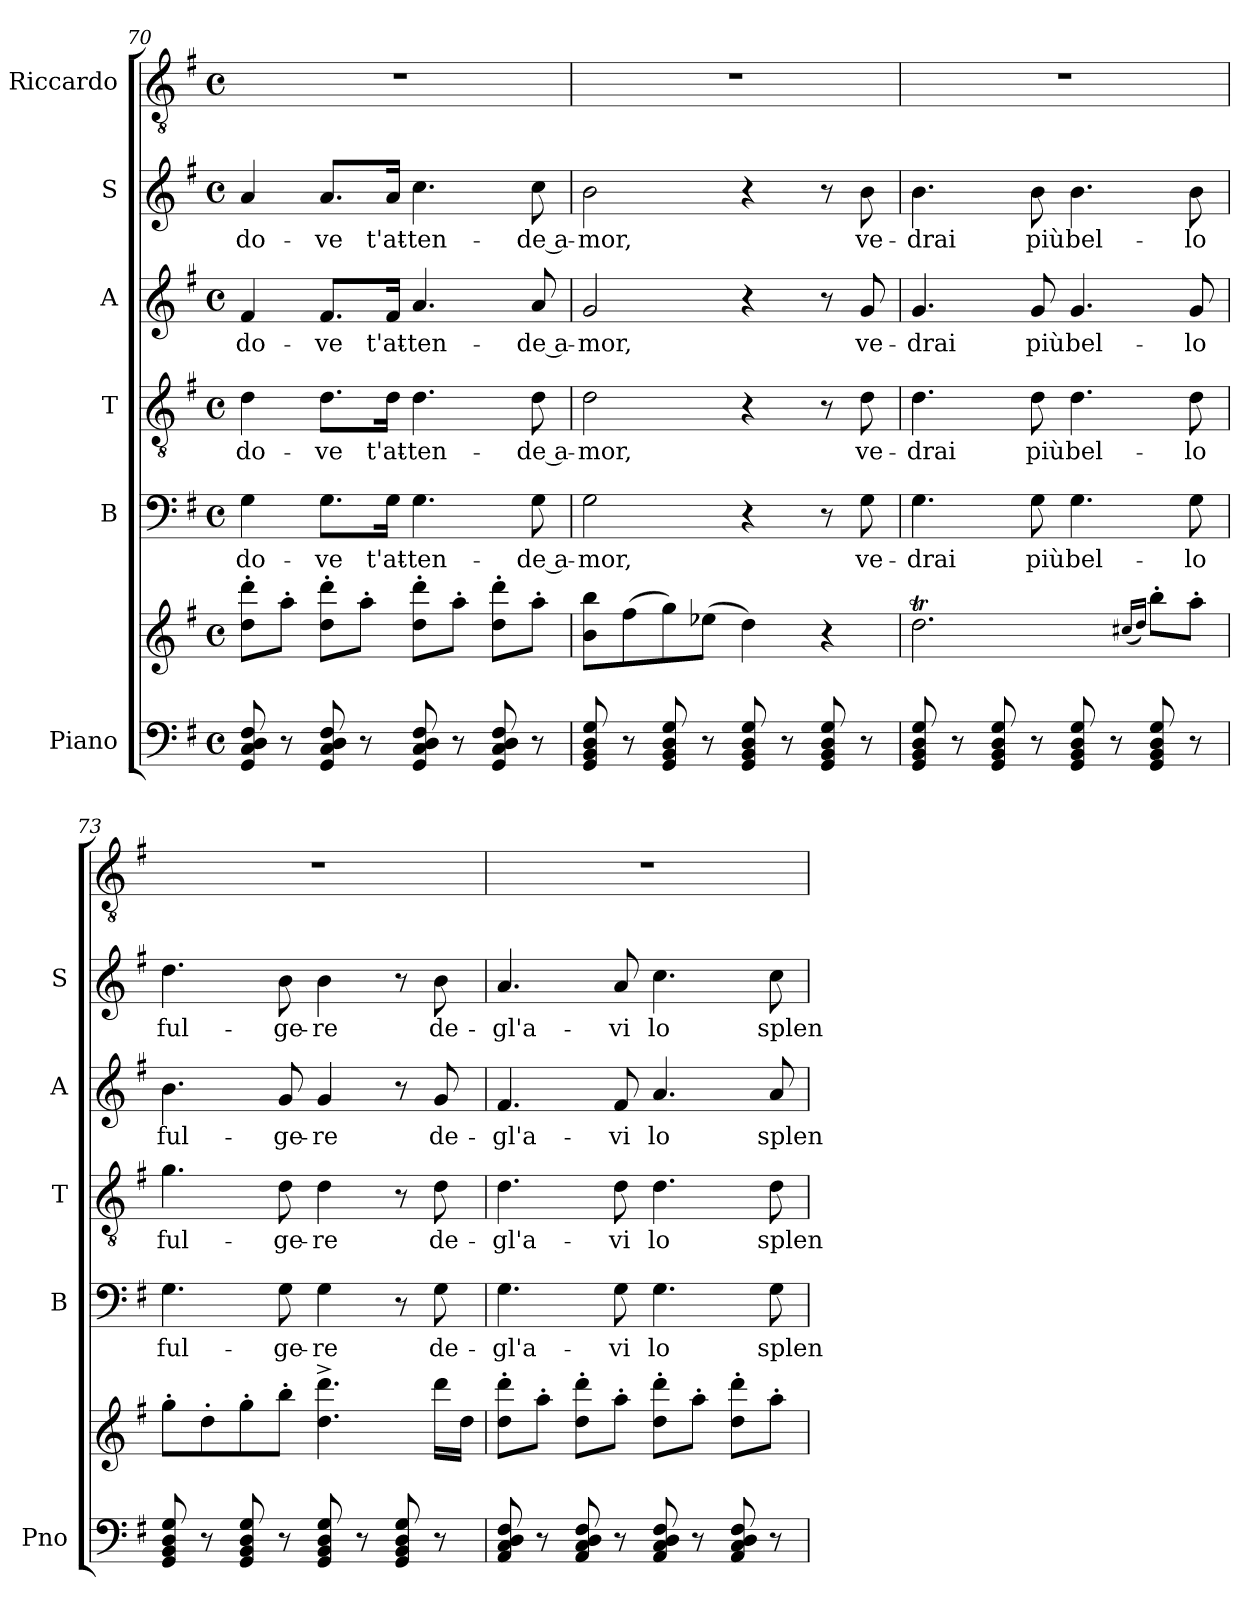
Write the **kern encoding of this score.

**kern	**kern	**kern	**text	**kern	**text	**kern	**text	**kern	**text	**kern
*part6	*part6	*part5	*part5	*part4	*part4	*part3	*part3	*part2	*part2	*part1
*staff7	*staff6	*staff5	*staff5	*staff4	*staff4	*staff3	*staff3	*staff2	*staff2	*staff1
*I"Piano	*	*I"B	*	*I"T	*	*I"A	*	*I"S	*	*I"Riccardo
*I'Pno	*	*I'B	*	*I'T	*	*I'A	*	*I'S	*	*
*clefF4	*clefG2	*clefF4	*	*clefGv2	*	*clefG2	*	*clefG2	*	*clefGv2
*k[f#]	*k[f#]	*k[f#]	*	*k[f#]	*	*k[f#]	*	*k[f#]	*	*k[f#]
*M4/4	*M4/4	*M4/4	*	*M4/4	*	*M4/4	*	*M4/4	*	*M4/4
*met(c)	*met(c)	*met(c)	*	*met(c)	*	*met(c)	*	*met(c)	*	*met(c)
=70	=70	=70	=70	=70	=70	=70	=70	=70	=70	=70
8GG/ 8C/ 8D/ 8F#/	8dd\' 8ddd\'L	4G\	do-	4d\	do-	4f#/	do-	4a/	do-	1r
8r	8aa'\J	.	.	.	.	.	.	.	.	.
8GG/ 8C/ 8D/ 8F#/	8dd\' 8ddd\'L	8.G\L	-ve	8.d\L	-ve	8.f#/L	-ve	8.a/L	-ve	.
8r	8aa'\J	.	.	.	.	.	.	.	.	.
.	.	16G\Jk	t'at-	16d\Jk	t'at-	16f#/Jk	t'at-	16a/Jk	t'at-	.
8GG/ 8C/ 8D/ 8F#/	8dd\' 8ddd\'L	4.G\	-ten-	4.d\	-ten-	4.a/	-ten-	4.cc\	-ten-	.
8r	8aa'\J	.	.	.	.	.	.	.	.	.
8GG/ 8C/ 8D/ 8F#/	8dd\' 8ddd\'L	.	.	.	.	.	.	.	.	.
8r	8aa'\J	8G\	-de a-	8d\	-de a-	8a/	-de a-	8cc\	-de a-	.
=71	=71	=71	=71	=71	=71	=71	=71	=71	=71	=71
8GG/ 8BB/ 8D/ 8G/	8b\ 8bb\L	2G\	-mor,	2d\	-mor,	2g/	-mor,	2b\	-mor,	1r
8r	(8ff#\	.	.	.	.	.	.	.	.	.
8GG/ 8BB/ 8D/ 8G/	8gg\)	.	.	.	.	.	.	.	.	.
8r	(8ee-X\J	.	.	.	.	.	.	.	.	.
8GG/ 8BB/ 8D/ 8G/	4dd\)	4r	.	4r	.	4r	.	4r	.	.
8r	.	.	.	.	.	.	.	.	.	.
8GG/ 8BB/ 8D/ 8G/	4r	8r	.	8r	.	8r	.	8r	.	.
8r	.	8G\	ve-	8d\	ve-	8g/	ve-	8b\	ve-	.
!!LO:PB:g=z
=72	=72	=72	=72	=72	=72	=72	=72	=72	=72	=72
8GG/ 8BB/ 8D/ 8G/	2.ddT\	4.G\	-drai	4.d\	-drai	4.g/	-drai	4.b\	-drai	1r
8r	.	.	.	.	.	.	.	.	.	.
8GG/ 8BB/ 8D/ 8G/	.	.	.	.	.	.	.	.	.	.
8r	.	8G\	più	8d\	più	8g/	più	8b\	più	.
8GG/ 8BB/ 8D/ 8G/	.	4.G\	bel-	4.d\	bel-	4.g/	bel-	4.b\	bel-	.
8r	.	.	.	.	.	.	.	.	.	.
.	(16qcc#X/LL	.	.	.	.	.	.	.	.	.
.	16qdd/JJ)	.	.	.	.	.	.	.	.	.
8GG/ 8BB/ 8D/ 8G/	8bb'\L	.	.	.	.	.	.	.	.	.
8r	8aa'\J	8G\	-lo	8d\	-lo	8g/	-lo	8b\	-lo	.
=73	=73	=73	=73	=73	=73	=73	=73	=73	=73	=73
8GG/ 8BB/ 8D/ 8G/	8gg'\L	4.G\	ful-	4.g\	ful-	4.b\	ful-	4.dd\	ful-	1r
8r	8dd'\	.	.	.	.	.	.	.	.	.
8GG/ 8BB/ 8D/ 8G/	8gg'\	.	.	.	.	.	.	.	.	.
8r	8bb'\J	8G\	-ge-	8d\	-ge-	8g/	-ge-	8b\	-ge-	.
8GG/ 8BB/ 8D/ 8G/	4.dd\^ 4.ddd\^	4G\	-re	4d\	-re	4g/	-re	4b\	-re	.
8r	.	.	.	.	.	.	.	.	.	.
8GG/ 8BB/ 8D/ 8G/	.	8r	.	8r	.	8r	.	8r	.	.
8r	16ddd\LL	8G\	de-	8d\	de-	8g/	de-	8b\	de-	.
.	16dd\JJ	.	.	.	.	.	.	.	.	.
=74	=74	=74	=74	=74	=74	=74	=74	=74	=74	=74
8AA/ 8C/ 8D/ 8F#/	8dd\' 8ddd\'L	4.G\	-gl'a-	4.d\	-gl'a-	4.f#/	-gl'a-	4.a/	-gl'a-	1r
8r	8aa'\J	.	.	.	.	.	.	.	.	.
8AA/ 8C/ 8D/ 8F#/	8dd\' 8ddd\'L	.	.	.	.	.	.	.	.	.
8r	8aa'\J	8G\	-vi	8d\	-vi	8f#/	-vi	8a/	-vi	.
8AA/ 8C/ 8D/ 8F#/	8dd\' 8ddd\'L	4.G\	lo	4.d\	lo	4.a/	lo	4.cc\	lo	.
8r	8aa'\J	.	.	.	.	.	.	.	.	.
8AA/ 8C/ 8D/ 8F#/	8dd\' 8ddd\'L	.	.	.	.	.	.	.	.	.
8r	8aa'\J	8G\	splen-	8d\	splen-	8a/	splen-	8cc\	splen-	.
=	=	=	=	=	=	=	=	=	=	=
*-	*-	*-	*-	*-	*-	*-	*-	*-	*-	*-
